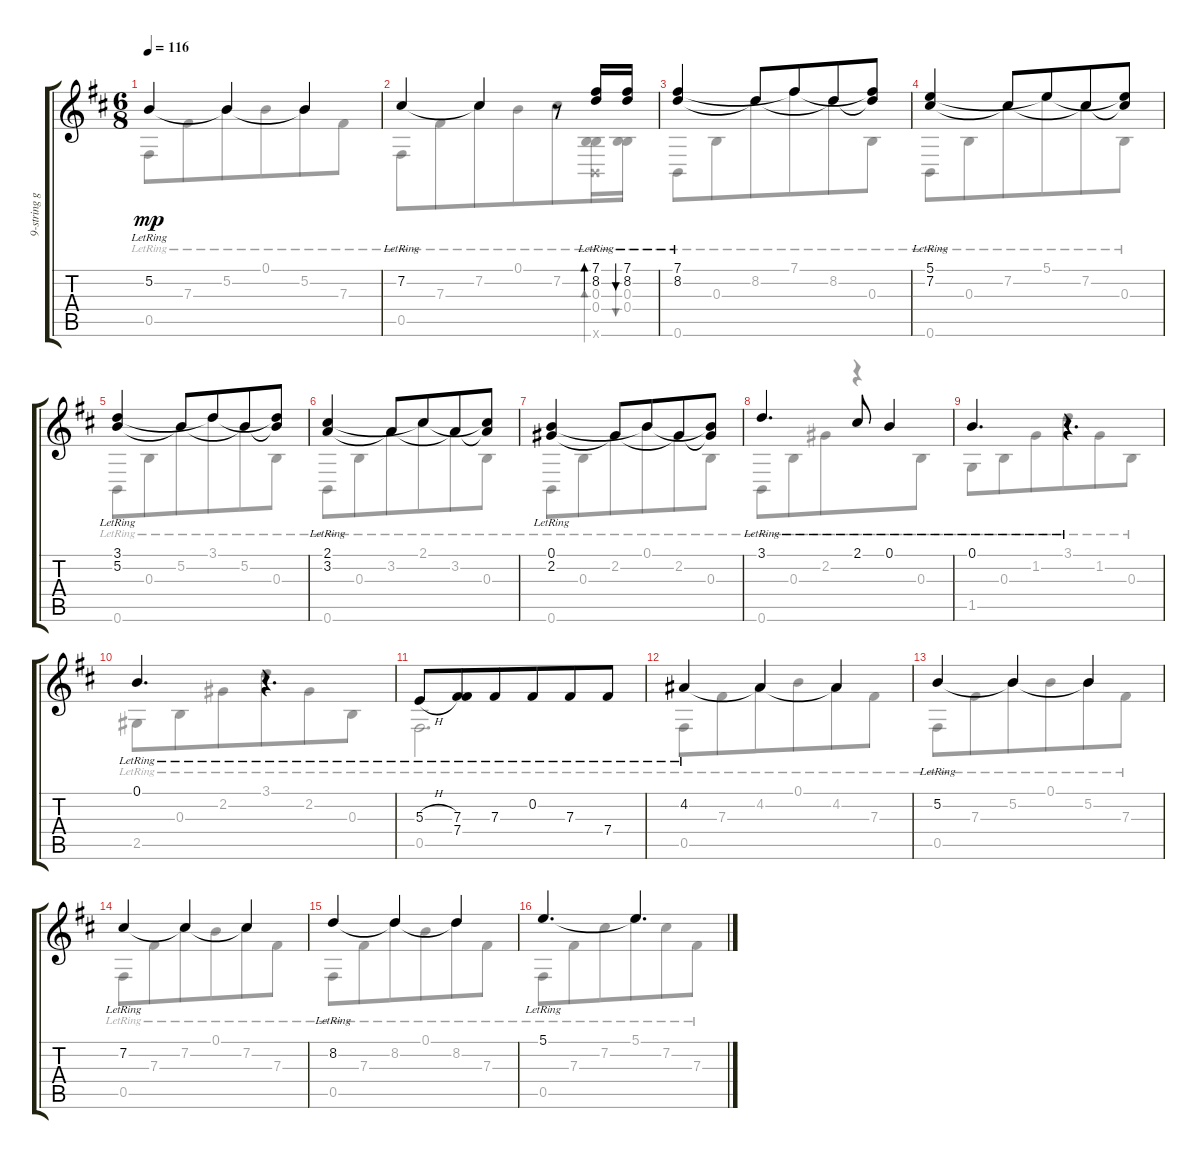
\track ("9-string guitar" "9-string g") {instrument acousticguitarsteel}
\staff {score tabs}
\tuning (B3 Gb3 B2 B2 Gb2 B1) {hide}
\voice
\ts (6 8)
\tempo 116
\clef g2
\ks d
5.2{lr}.4{dy mp} 5.2{t}.4 5.2{t}.4 |
7.2{lr}.4 7.2{t}.4 r.8 (7.1{lr} 8.2{lr}).16{bd 30} (7.1{lr} 8.2{lr}).16{bu 30} |
(7.1{lr} 8.2{lr}).4 8.2{t}.8{beam merge} 7.1{t}.8 8.2{t}.8 (7.1{t} 8.2{t}).8 |
(5.1{lr} 7.2{lr}).4 7.2{t}.8{beam merge} 5.1{t}.8 7.2{t}.8 (5.1{t} 7.2{t}).8 |
(3.1{lr} 5.2{lr}).4 5.2{t}.8{beam merge} 3.1{t}.8 5.2{t}.8 (3.1{t} 5.2{t}).8 |
(2.1{lr} 3.2{lr}).4 3.2{t}.8{beam merge} 2.1{t}.8 3.2{t}.8 (2.1{t} 3.2{t}).8 |
(0.1{lr} 2.2{lr}).4 2.2{t}.8{beam merge} 0.1{t}.8 2.2{t}.8 (0.1{t} 2.2{t}).8 |
3.1{lr}.4{d} 2.1{lr}.8 0.1{lr}.4 |
0.1{lr}.4{d} r.4{d} |
0.1{lr}.4{d} r.4{d} |
5.3{h lr}.8 (7.3{lr} 7.4{lr}).8 7.3{lr}.8{beam merge} 0.2{lr}.8 7.3{lr}.8 7.4{lr}.8 |
4.2{lr}.4 4.2{t}.4 4.2{t}.4 |
5.2{lr}.4 5.2{t}.4 5.2{t}.4 |
7.2{lr}.4 7.2{t}.4 7.2{t}.4 |
8.2{lr}.4 8.2{t}.4 8.2{t}.4 |
5.1{lr}.4{d} 5.1{t}.4{d}
\voice
\clef g2
\ottava regular
\simile none
\ks d
0.5{lr}.8{dy mp} 7.3{lr}.8 5.2{lr}.8{beam merge} 0.1{lr}.8 5.2{lr}.8 7.3{lr}.8 |
0.5{lr}.8 7.3{lr}.8 7.2{lr}.8{beam merge} 0.1{lr}.8 7.2{lr}.8 (0.3{lr} 0.4{lr} 0.6{x}).16{bd 30} (0.3{lr} 0.4{lr}).16{bu 30} |
0.6{lr}.8 0.3{lr}.8 8.2{lr}.8{beam merge} 7.1{lr}.8 8.2{lr}.8 0.3{lr}.8 |
0.6{lr}.8 0.3{lr}.8 7.2{lr}.8{beam merge} 5.1{lr}.8 7.2{lr}.8 0.3{lr}.8 |
0.6{lr}.8 0.3{lr}.8 5.2{lr}.8{beam merge} 3.1{lr}.8 5.2{lr}.8 0.3{lr}.8 |
0.6{lr}.8 0.3{lr}.8 3.2{lr}.8{beam merge} 2.1{lr}.8 3.2{lr}.8 0.3{lr}.8 |
0.6{lr}.8 0.3{lr}.8 2.2{lr}.8{beam merge} 0.1{lr}.8 2.2{lr}.8 0.3{lr}.8 |
0.6{lr}.8 0.3{lr}.8 2.2{lr}.8{beam merge} r.4 0.3{lr}.8 |
1.5{lr}.8 0.3{lr}.8 1.2{lr}.8{beam merge} 3.1{lr}.8 1.2{lr}.8 0.3{lr}.8 |
2.5{lr}.8 0.3{lr}.8 2.2{lr}.8{beam merge} 3.1{lr}.8 2.2{lr}.8 0.3{lr}.8 |
0.5{lr}.2{d} |
0.5{lr}.8 7.3{lr}.8 4.2{lr}.8{beam merge} 0.1{lr}.8 4.2{lr}.8 7.3{lr}.8 |
0.5{lr}.8 7.3{lr}.8 5.2{lr}.8{beam merge} 0.1{lr}.8 5.2{lr}.8 7.3{lr}.8 |
0.5{lr}.8 7.3{lr}.8 7.2{lr}.8{beam merge} 0.1{lr}.8 7.2{lr}.8 7.3{lr}.8 |
0.5{lr}.8 7.3{lr}.8 8.2{lr}.8{beam merge} 0.1{lr}.8 8.2{lr}.8 7.3{lr}.8 |
0.5{lr}.8 7.3{lr}.8 7.2{lr}.8{beam merge} 5.1{lr}.8 7.2{lr}.8 7.3{lr}.8
